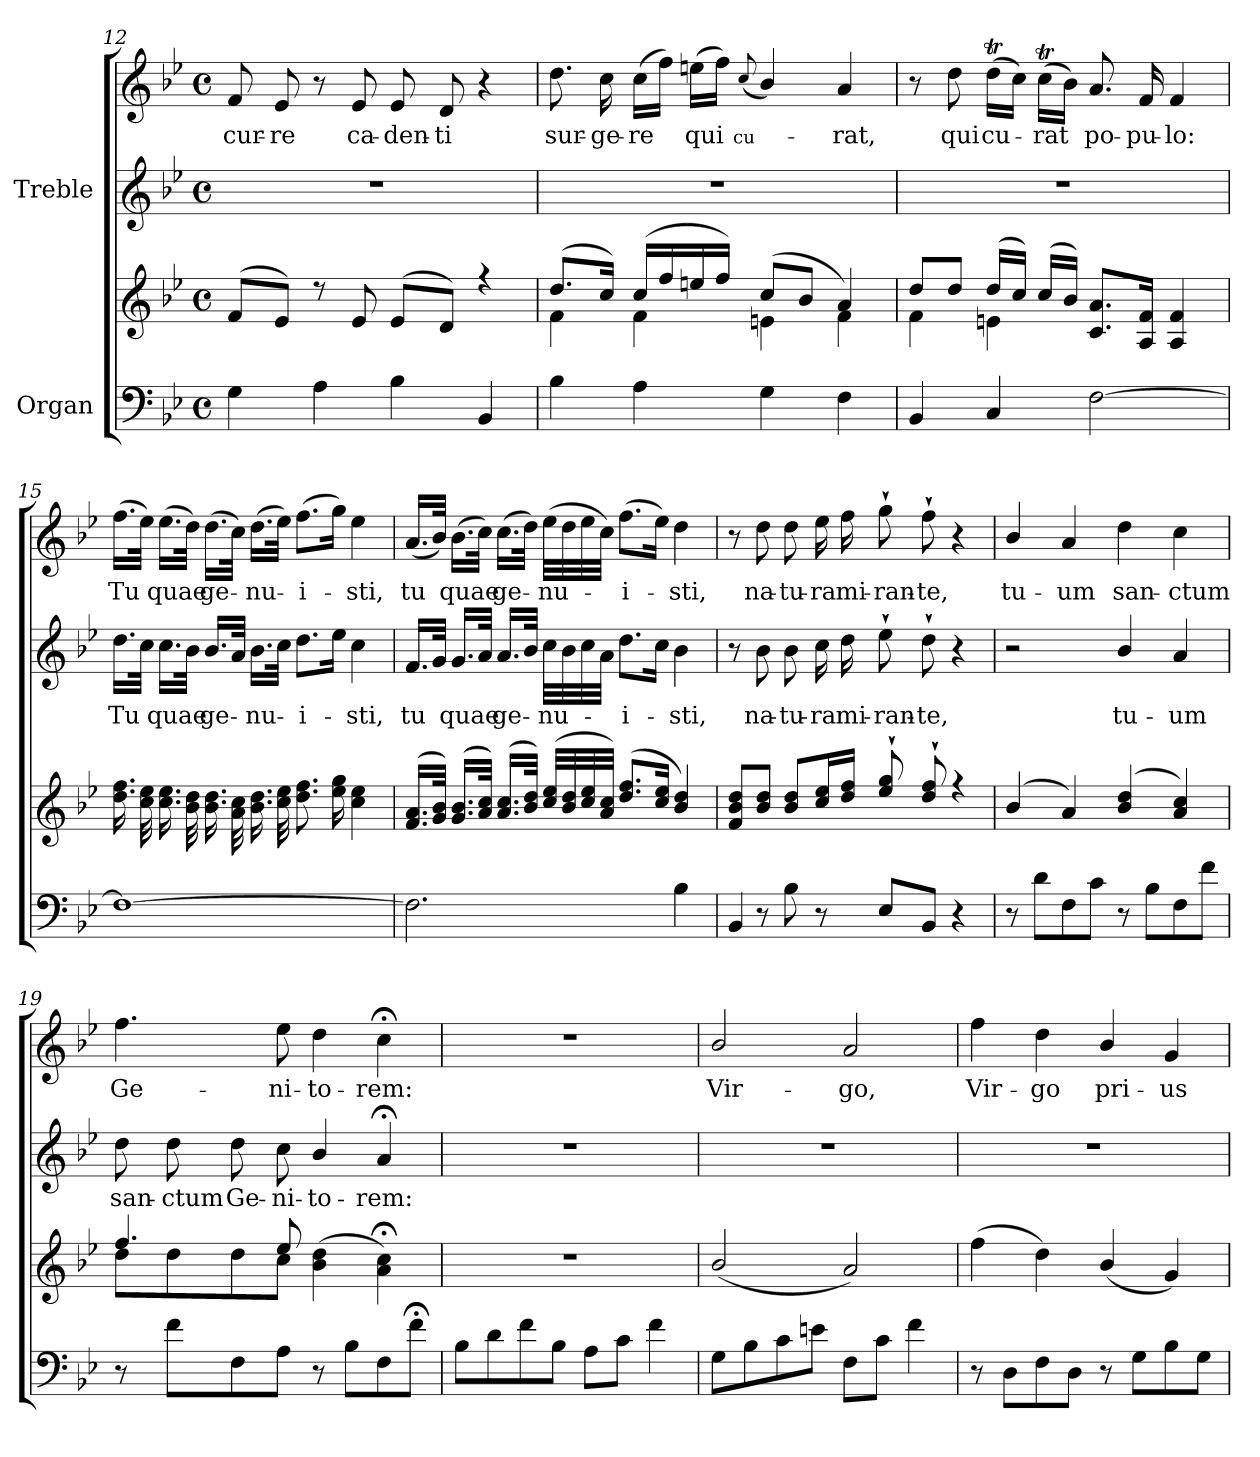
**kern	**kern	**kern	**text	**kern	**text
*part2	*part2	*part1	*part1	*part1	*part1
*staff4	*staff3	*staff2	*staff2	*staff1	*staff1
*I"Organ	*	*I"Treble	*	*	*
!!LO:LB:g=z
*clefF4	*clefG2	*clefG2	*	*clefG2	*
*k[b-e-]	*k[b-e-]	*k[b-e-]	*	*k[b-e-]	*
*B-:	*B-:	*B-:	*	*B-:	*
*M4/4	*M4/4	*M4/4	*	*M4/4	*
*met(c)	*met(c)	*met(c)	*	*met(c)	*
=12	=12	=12	=12	=12	=12
*	*^	*	*	*	*
!	!	!	!	!	!	!LO:LY:b
4G	(>8f/L	1ryy	1r	.	8f	-cur-
!	!	!	!	!	!	!LO:LY:b
.	8e-/J)	.	.	.	8e-	-re
4A	8r	.	.	.	8r	.
!	!	!	!	!	!	!LO:LY:b
.	8e-/	.	.	.	8e-	ca-
!	!	!	!	!	!	!LO:LY:b
4B-	(>8e-/L	.	.	.	8e-	-den-
!	!	!	!	!	!	!LO:LY:b
.	8d/J)	.	.	.	8d	-ti
4BB-	4r	.	.	.	4r	.
=13	=13	=13	=13	=13	=13	=13
!	!	!	!	!	!	!LO:LY:b
4B-	(>8.dd/L	4f\	1r	.	8.dd	sur-
!	!	!	!	!	!	!LO:LY:b
.	16cc/J)	.	.	.	16cc	-ge-
!	!	!	!	!	!	!LO:LY:b
4A	(>16cc/LL	4f\	.	.	(16ccLL	-re
.	16ff/	.	.	.	16ffJJ)	.
!	!	!	!	!	!	!LO:LY:b
.	16een/	.	.	.	(>16eenLL	qui
.	16ff/JJ)	.	.	.	16ffJJ)	.
!	!	!	!	!	!	!LO:LY:b
.	.	.	.	.	(<8qqcc/L	cu-
4G	(>8cc/L	4en\	.	.	4b-/)	.
.	8b-/J	.	.	.	.	.
!	!	!	!	!	!	!LO:LY:b
4F	4a/)	4f\	.	.	4a	-rat,
=14	=14	=14	=14	=14	=14	=14
4BB-	8dd/L	4f\	1r	.	8r	.
!	!	!	!	!	!	!LO:LY:b
.	8dd/J	.	.	.	8ddJ	qui
!	!	!	!	!	!	!LO:LY:b
4C	(>16dd/LL	4en\	.	.	(>16ddtLL	cu-
.	16cc/JJ)	.	.	.	16ccJJ)	.
!	!	!	!	!	!	!LO:LY:b
.	(>16cc/LL	.	.	.	(>16ccTLL	rat
.	16b-/JJ)	.	.	.	16b-JJ)	.
!	!	!	!	!	!	!LO:LY:b
[2F	8.c/ 8.a/L	2ryy	.	.	8.a	po-
!	!	!	!	!	!	!LO:LY:b
.	16A/ 16f/J	.	.	.	16f	-pu-
!	!	!	!	!	!	!LO:LY:b
.	4A/ 4f/	.	.	.	4f	-lo:
*	*v	*v	*	*	*	*
=15	=15	=15	=15	=15	=15
!	!	!	!LO:LY:b	!	!LO:LY:b
1F_	16.dd\ 16.ff\LL	16.ddLL	Tu	(>16.ffLL	Tu
.	32cc\ 32ee-\L	32ccJJ	.	32ee-JJ)	.
!	!	!	!LO:LY:b	!	!LO:LY:b
.	16.cc\ 16.ee-\	16.ccLL	quae	(>16.ee-LL	quae
.	32b-\ 32dd\JJ	32b-JJ	.	32ddJJ)	.
!	!	!	!LO:LY:b	!	!LO:LY:b
.	16.b-\ 16.dd\LL	16.b-LL	ge-	(>16.ddLL	ge-
.	32a\ 32cc\L	32aJJ	.	32ccJJ)	.
!	!	!	!LO:LY:b	!	!LO:LY:b
.	16.b-\ 16.dd\	16.b-LL	nu-	(>16.ddLL	nu-
.	32cc\ 32ee-\JJ	32ccJJ	.	32ee-JJ)	.
!	!	!	!LO:LY:b	!	!LO:LY:b
.	8.dd\ 8.ff\L	8.ddL	i-	(>8.ffL	i-
.	16ee-\ 16gg\J	16ee-J	.	16ggJ)	.
!	!	!	!LO:LY:b	!	!LO:LY:b
.	4cc\ 4ee-\	4cc	sti,	4ee-	sti,
!!LO:LB:g=z
=16	=16	=16	=16	=16	=16
*	*^	*	*	*	*
!	!	!	!	!LO:LY:b	!	!LO:LY:b
2.F]	(<16.f 16.aLL	1ryy	16.fLL	tu	(<16.aLL	tu
.	32g 32b-JJ)	.	32gJJ	.	32b-JJ)	.
!	!	!	!	!LO:LY:b	!	!LO:LY:b
.	(<16.g 16.b-LL	.	16.gLL	quae	(>16.b-LL	quae
.	32a 32ccJJ)	.	32aJJ	.	32ccJJ)	.
!	!	!	!	!LO:LY:b	!	!LO:LY:b
.	(>16.a 16.ccLL	.	16.aLL	ge-	(>16.ccLL	ge-
.	32b- 32ddJJ)	.	32b-JJ	.	32ddJJ)	.
!	!	!	!	!LO:LY:b	!	!LO:LY:b
.	(>32cc 32ee-LLL	.	32ccLLL	nu-	(>32ee-LLL	nu-
.	32b- 32dd	.	32b-	.	32dd	.
.	32cc 32ee-	.	32cc	.	32ee-	.
.	32a 32ccJJJ)	.	32aJJJ	.	32ccJJJ)	.
!	!	!	!	!LO:LY:b	!	!LO:LY:b
.	(>8.dd 8.ffL	.	8.ddL	i-	(>8.ffL	i-
.	16cc 16ee-J	.	16ccJ	.	16ee-J)	.
!	!	!	!	!LO:LY:b	!	!LO:LY:b
4B-	4b- 4dd)	.	4b-	sti,	4dd	sti,
=17	=17	=17	=17	=17	=17	=17
8BB-J	8f 8b- 8ddL	1ryy	8r	.	8r	.
!	!	!	!	!LO:LY:b	!	!LO:LY:b
8r	8b- 8ddJ	.	8b-	na-	8dd	na-
!	!	!	!	!LO:LY:b	!	!LO:LY:b
8B-	8b- 8ddL	.	8b-	-tu-	8dd	-tu-
!	!	!	!	!LO:LY:b	!	!LO:LY:b
8r	16cc 16ee-L	.	16cc	-ra	16ee-	-ra
!	!	!	!	!LO:LY:b	!	!LO:LY:b
.	16dd 16ffJJ	.	16dd	mi-	16ff	mi-
!	!	!	!	!LO:LY:b	!	!LO:LY:b
8E-L	8ee-` 8gg`L	.	8ee-`	-ran-	8gg`	-ran-
!	!	!	!	!LO:LY:b	!	!LO:LY:b
8BB-J	8dd` 8ff`	.	8dd`	-te,	8ff`	-te,
4r	4r	.	4r	.	4r	.
=18	=18	=18	=18	=18	=18	=18
!	!	!	!	!	!	!LO:LY:b
8r	(<4b-/	1ryy	2r	.	4b-/	tu-
8dL	.	.	.	.	.	.
!	!	!	!	!	!	!LO:LY:b
8F	4a)	.	.	.	4a	-um
8cJ	.	.	.	.	.	.
!	!	!	!	!LO:LY:b	!	!LO:LY:b
8r	(>4b- 4dd	.	4b-/	tu-	4dd	san-
8B-L	.	.	.	.	.	.
!	!	!	!	!LO:LY:b	!	!LO:LY:b
8F	4a 4cc)	.	4a	-um	4cc	-ctum
8fJ	.	.	.	.	.	.
=19	=19	=19	=19	=19	=19	=19
!	!	!	!	!LO:LY:b	!	!LO:LY:b
8r	4.ff/	8dd\L	8dd	san-	4.ff	Ge-
!	!	!	!	!LO:LY:b	!	!
8fL	.	8dd\	8dd\	-ctum	.	.
!	!	!	!	!LO:LY:b	!	!
8F	.	8dd\	8dd	Ge-	.	.
!	!	!	!	!LO:LY:b	!	!LO:LY:b
8AJ	8ee-/	8cc\J	8cc	-ni-	8ee-	-ni-
!	!	!	!	!LO:LY:b	!	!LO:LY:b
8r	(>4b- 4dd	2ryy	4b-/	-to-	4dd	-to-
8B-L	.	.	.	.	.	.
!	!	!	!	!LO:LY:b	!	!LO:LY:b
8F	4a;< 4cc;<)	.	4a;<	-rem:	4cc;<	-rem:
8f;J	.	.	.	.	.	.
*	*v	*v	*	*	*	*
!!LO:LB:g=z
=20	=20	=20	=20	=20	=20
8B-L	1r	1r	.	1r	.
8d	.	.	.	.	.
8f	.	.	.	.	.
8B-J	.	.	.	.	.
8AL	.	.	.	.	.
8cJ	.	.	.	.	.
4f	.	.	.	.	.
=21	=21	=21	=21	=21	=21
!	!	!	!	!	!LO:LY:b
8GL	(<2b-/	1r	.	2b-/	Vir-
8B-	.	.	.	.	.
8c	.	.	.	.	.
8enJ	.	.	.	.	.
!	!	!	!	!	!LO:LY:b
8FL	2a)	.	.	2a	-go,
8cJ	.	.	.	.	.
4f	.	.	.	.	.
=22	=22	=22	=22	=22	=22
!	!	!	!	!	!LO:LY:b
8r	(>4ff	1r	.	4ff	Vir-
8DL	.	.	.	.	.
!	!	!	!	!	!LO:LY:b
8F	4dd)	.	.	4dd	-go
8DJ	.	.	.	.	.
!	!	!	!	!	!LO:LY:b
8r	(<4b-/	.	.	4b-/	pri-
8GL	.	.	.	.	.
!	!	!	!	!	!LO:LY:b
8B-	4g)	.	.	4g	-us
8GJ	.	.	.	.	.
=	=	=	=	=	=
*-	*-	*-	*-	*-	*-
